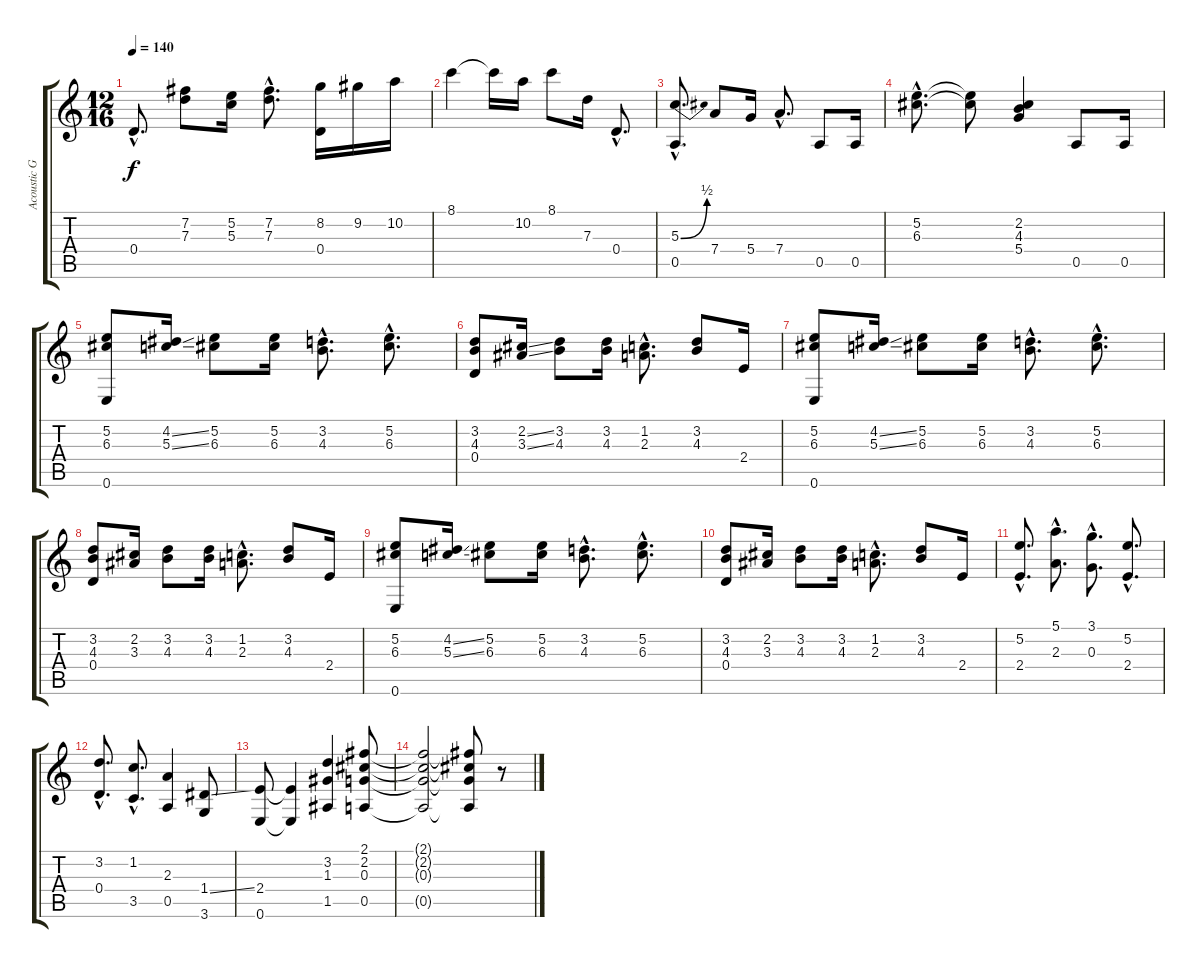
\track ("Acoustic Guitar (steel)" "Acoustic G") {instrument acousticguitarsteel}
\staff {score tabs}
\tuning (E4 B3 G3 D3 A2 E2) {hide}
\ts (12 16)
\tempo 140
\clef g2
\ks c
0.4{hac}.8{d dy f} (7.2 7.3).8 (5.2 5.3).16 (7.2{hac} 7.3{hac}).8{d} (8.2 0.4).16 9.2.16 10.2.16 |
8.1.4 8.1{t}.16 10.2.16 8.1.8 7.3.16 0.4{hac}.8{d} |
(5.3{be (bend 0 0 60 2) hac} 0.5{hac}).8{d} 7.4.8 5.4.16 7.4{hac}.8{d} 0.5.8 0.5.16 |
(5.2{hac} 6.3{hac}).8{d} (5.2{t} 6.3{t}).8 (2.2 4.3 5.4).4 0.5.8 0.5.16 |
(5.2 6.3 0.6).8 (4.2{ss} 5.3{ss}).16 (5.2 6.3).8 (5.2 6.3).16 (3.2{hac} 4.3{hac}).8{d} (5.2{hac} 6.3{hac}).8{d} |
(3.2 4.3 0.4).8 (2.2{ss} 3.3{ss}).16 (3.2 4.3).8 (3.2 4.3).16 (1.2{hac} 2.3{hac}).8{d} (3.2 4.3).8 2.4.16 |
(5.2 6.3 0.6).8 (4.2{ss} 5.3{ss}).16 (5.2 6.3).8 (5.2 6.3).16 (3.2{hac} 4.3{hac}).8{d} (5.2{hac} 6.3{hac}).8{d} |
(3.2 4.3 0.4).8 (2.2 3.3).16 (3.2 4.3).8 (3.2 4.3).16 (1.2{hac} 2.3{hac}).8{d} (3.2 4.3).8 2.4.16 |
(5.2 6.3 0.6).8 (4.2{ss} 5.3{ss}).16 (5.2 6.3).8 (5.2 6.3).16 (3.2{hac} 4.3{hac}).8{d} (5.2{hac} 6.3{hac}).8{d} |
(3.2 4.3 0.4).8 (2.2 3.3).16 (3.2 4.3).8 (3.2 4.3).16 (1.2{hac} 2.3{hac}).8{d} (3.2 4.3).8 2.4.16 |
(5.2{hac} 2.4{hac}).8{d} (5.1{hac} 2.3{hac}).8{d} (3.1{hac} 0.3{hac}).8{d} (5.2{hac} 2.4{hac}).8{d} |
(3.2{hac} 0.4{hac}).8{d} (1.2{hac} 3.5{hac}).8{d} (2.3 0.5).4 (1.4{ss} 3.6).8 |
(2.4 0.6).8 (2.4{t} 0.6{t}).4 (3.2 1.3 1.5).4 (2.1 2.2 0.3 0.5).8 |
(2.1{t} 2.2{t} 0.3{t} 0.5{t}).2 (2.1{t} 2.2{t} 0.3{t} 0.5{t}).8 r.8
